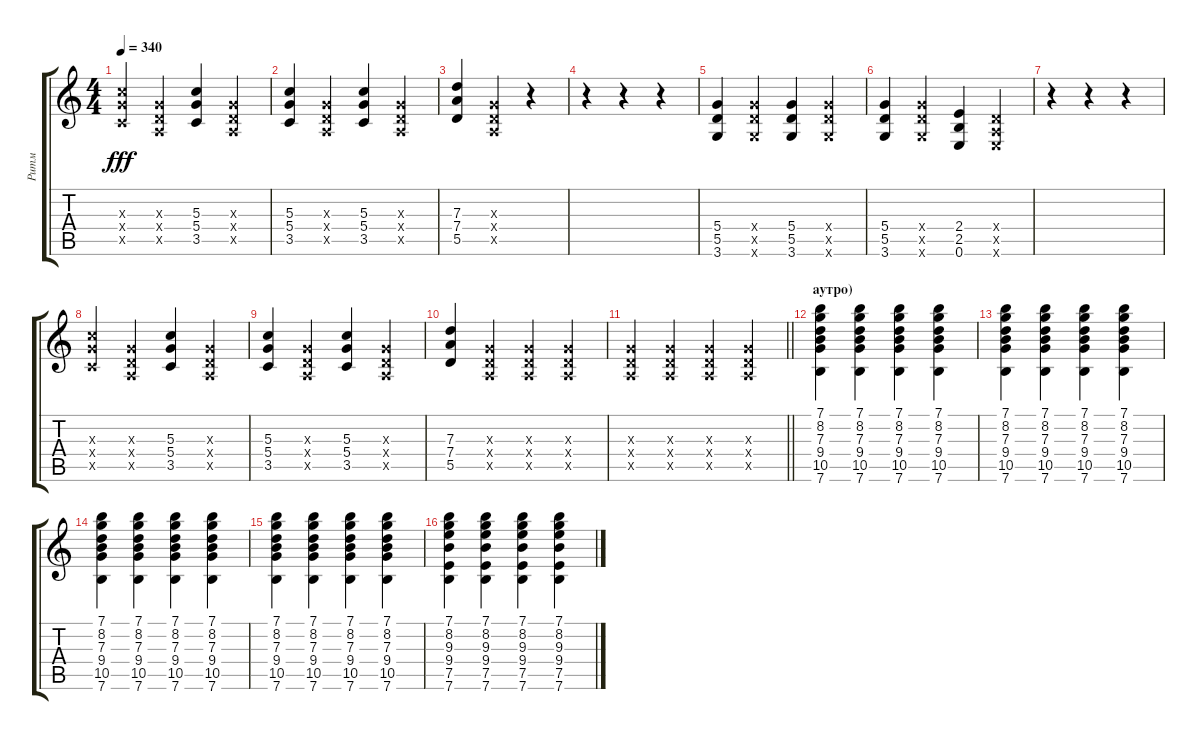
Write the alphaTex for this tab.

\track ("Ритм" "Ритм") {instrument distortionguitar}
\staff {score tabs}
\tuning (E4 B3 G3 D3 A2 E2) {hide}
\ts (4 4)
\tempo 340
\clef g2
\ks c
(5.3{x} 5.4{x} 3.5{x}).4{dy fff} (0.3{x} 0.4{x} 0.5{x}).4 (5.3 5.4 3.5).4 (0.3{x} 0.4{x} 0.5{x}).4 |
(5.3 5.4 3.5).4 (0.3{x} 0.4{x} 0.5{x}).4 (5.3 5.4 3.5).4 (0.3{x} 0.4{x} 0.5{x}).4 |
(7.3 7.4 5.5).4 (0.3{x} 0.4{x} 0.5{x}).4 r.4 |
r.4 r.4 r.4 |
(5.4 5.5 3.6).4 (5.4{x} 5.5{x} 3.6{x}).4 (5.4 5.5 3.6).4 (5.4{x} 5.5{x} 3.6{x}).4 |
(5.4 5.5 3.6).4 (5.4{x} 5.5{x} 3.6{x}).4 (2.4 2.5 0.6).4 (0.4{x} 0.5{x} 0.6{x}).4 |
r.4 r.4 r.4 |
(5.3{x} 5.4{x} 3.5{x}).4 (0.3{x} 0.4{x} 0.5{x}).4 (5.3 5.4 3.5).4 (0.3{x} 0.4{x} 0.5{x}).4 |
(5.3 5.4 3.5).4 (0.3{x} 0.4{x} 0.5{x}).4 (5.3 5.4 3.5).4 (0.3{x} 0.4{x} 0.5{x}).4 |
(7.3 7.4 5.5).4 (0.3{x} 0.4{x} 0.5{x}).4 (0.3{x} 0.4{x} 0.5{x}).4 (0.3{x} 0.4{x} 0.5{x}).4 |
\barLineRight lightlight
(0.3{x} 0.4{x} 0.5{x}).4 (0.3{x} 0.4{x} 0.5{x}).4 (0.3{x} 0.4{x} 0.5{x}).4 (0.3{x} 0.4{x} 0.5{x}).4 |
\section ("" "аутро)")
(7.1 8.2 7.3 9.4 10.5 7.6).4 (7.1 8.2 7.3 9.4 10.5 7.6).4 (7.1 8.2 7.3 9.4 10.5 7.6).4 (7.1 8.2 7.3 9.4 10.5 7.6).4 |
(7.1 8.2 7.3 9.4 10.5 7.6).4 (7.1 8.2 7.3 9.4 10.5 7.6).4 (7.1 8.2 7.3 9.4 10.5 7.6).4 (7.1 8.2 7.3 9.4 10.5 7.6).4 |
(7.1 8.2 7.3 9.4 10.5 7.6).4 (7.1 8.2 7.3 9.4 10.5 7.6).4 (7.1 8.2 7.3 9.4 10.5 7.6).4 (7.1 8.2 7.3 9.4 10.5 7.6).4 |
(7.1 8.2 7.3 9.4 10.5 7.6).4 (7.1 8.2 7.3 9.4 10.5 7.6).4 (7.1 8.2 7.3 9.4 10.5 7.6).4 (7.1 8.2 7.3 9.4 10.5 7.6).4 |
(7.1 8.2 9.3 9.4 7.5 7.6).4 (7.1 8.2 9.3 9.4 7.5 7.6).4 (7.1 8.2 9.3 9.4 7.5 7.6).4 (7.1 8.2 9.3 9.4 7.5 7.6).4
